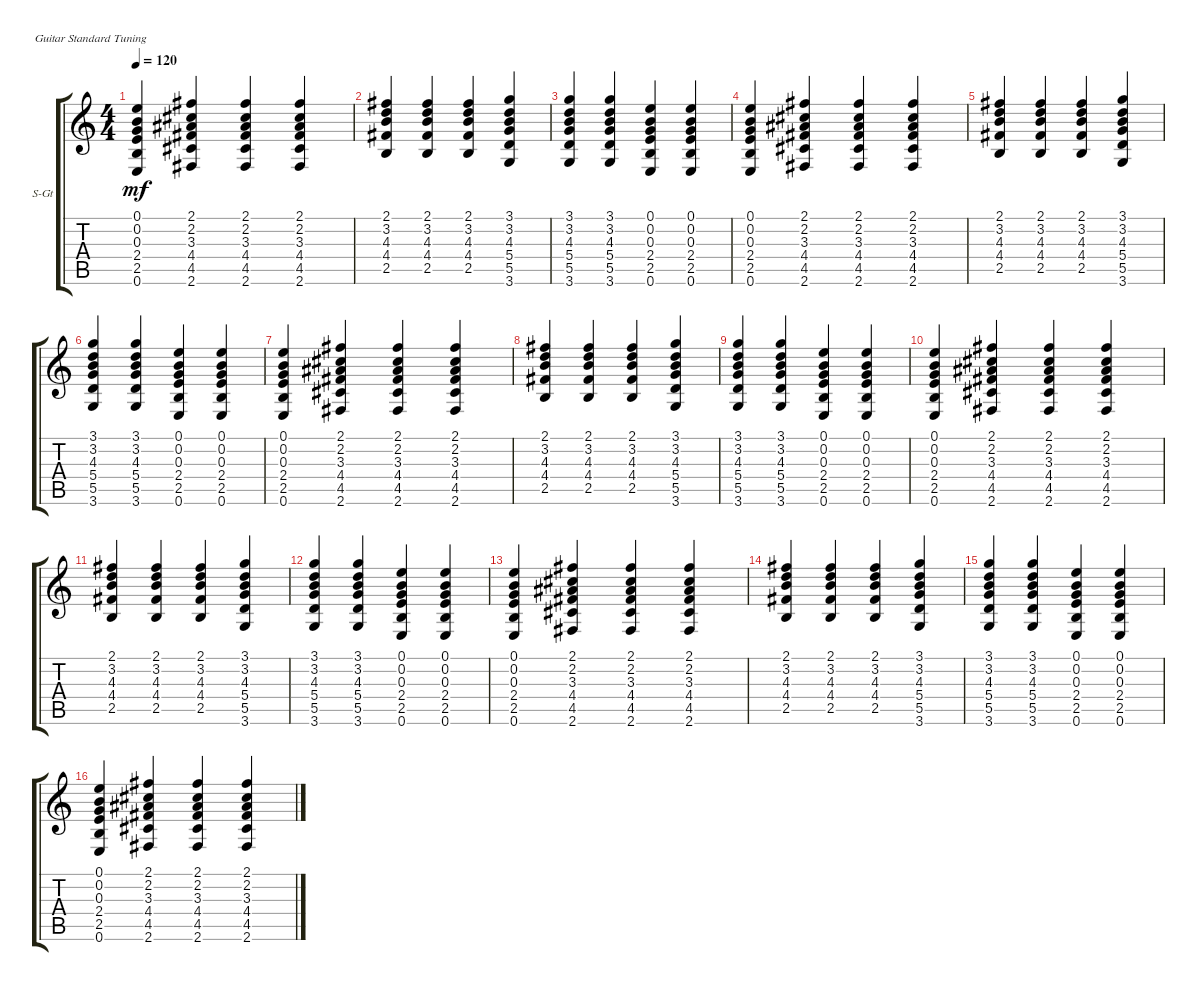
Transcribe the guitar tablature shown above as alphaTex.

\defaultSystemsLayout 4
\bracketExtendMode groupsimilarinstruments
\firstSystemTrackNameOrientation horizontal
\otherSystemsTrackNameOrientation horizontal
\track ("Guitar 2" "S-Gt") {instrument acousticguitarsteel}
\staff {score tabs}
\tuning (E4 B3 G3 D3 A2 E2)
\ts (4 4)
\tempo 120
\clef g2
\ks c
(0.6 2.5 2.4 0.3 0.2 0.1).4{dy mf} (2.6 4.5 4.4 3.3 2.2 2.1).4 (2.6 4.5 4.4 3.3 2.2 2.1).4 (2.6 4.5 4.4 3.3 2.2 2.1).4 |
(2.5 4.4 4.3 3.2 2.1).4 (2.5 4.4 4.3 3.2 2.1).4 (2.5 4.4 4.3 3.2 2.1).4 (3.6 5.5 5.4 4.3 3.2 3.1).4 |
(3.6 5.5 5.4 4.3 3.2 3.1).4 (3.6 5.5 5.4 4.3 3.2 3.1).4 (0.6 2.5 2.4 0.3 0.2 0.1).4 (0.6 2.5 2.4 0.3 0.2 0.1).4 |
(0.6 2.5 2.4 0.3 0.2 0.1).4 (2.6 4.5 4.4 3.3 2.2 2.1).4 (2.6 4.5 4.4 3.3 2.2 2.1).4 (2.6 4.5 4.4 3.3 2.2 2.1).4 |
(2.5 4.4 4.3 3.2 2.1).4 (2.5 4.4 4.3 3.2 2.1).4 (2.5 4.4 4.3 3.2 2.1).4 (3.6 5.5 5.4 4.3 3.2 3.1).4 |
(3.6 5.5 5.4 4.3 3.2 3.1).4 (3.6 5.5 5.4 4.3 3.2 3.1).4 (0.6 2.5 2.4 0.3 0.2 0.1).4 (0.6 2.5 2.4 0.3 0.2 0.1).4 |
(0.6 2.5 2.4 0.3 0.2 0.1).4 (2.6 4.5 4.4 3.3 2.2 2.1).4 (2.6 4.5 4.4 3.3 2.2 2.1).4 (2.6 4.5 4.4 3.3 2.2 2.1).4 |
(2.5 4.4 4.3 3.2 2.1).4 (2.5 4.4 4.3 3.2 2.1).4 (2.5 4.4 4.3 3.2 2.1).4 (3.6 5.5 5.4 4.3 3.2 3.1).4 |
(3.6 5.5 5.4 4.3 3.2 3.1).4 (3.6 5.5 5.4 4.3 3.2 3.1).4 (0.6 2.5 2.4 0.3 0.2 0.1).4 (0.6 2.5 2.4 0.3 0.2 0.1).4 |
(0.6 2.5 2.4 0.3 0.2 0.1).4 (2.6 4.5 4.4 3.3 2.2 2.1).4 (2.6 4.5 4.4 3.3 2.2 2.1).4 (2.6 4.5 4.4 3.3 2.2 2.1).4 |
(2.5 4.4 4.3 3.2 2.1).4 (2.5 4.4 4.3 3.2 2.1).4 (2.5 4.4 4.3 3.2 2.1).4 (3.6 5.5 5.4 4.3 3.2 3.1).4 |
(3.6 5.5 5.4 4.3 3.2 3.1).4 (3.6 5.5 5.4 4.3 3.2 3.1).4 (0.6 2.5 2.4 0.3 0.2 0.1).4 (0.6 2.5 2.4 0.3 0.2 0.1).4 |
(0.6 2.5 2.4 0.3 0.2 0.1).4 (2.6 4.5 4.4 3.3 2.2 2.1).4 (2.6 4.5 4.4 3.3 2.2 2.1).4 (2.6 4.5 4.4 3.3 2.2 2.1).4 |
(2.5 4.4 4.3 3.2 2.1).4 (2.5 4.4 4.3 3.2 2.1).4 (2.5 4.4 4.3 3.2 2.1).4 (3.6 5.5 5.4 4.3 3.2 3.1).4 |
(3.6 5.5 5.4 4.3 3.2 3.1).4 (3.6 5.5 5.4 4.3 3.2 3.1).4 (0.6 2.5 2.4 0.3 0.2 0.1).4 (0.6 2.5 2.4 0.3 0.2 0.1).4 |
(0.6 2.5 2.4 0.3 0.2 0.1).4 (2.6 4.5 4.4 3.3 2.2 2.1).4 (2.6 4.5 4.4 3.3 2.2 2.1).4 (2.6 4.5 4.4 3.3 2.2 2.1).4
